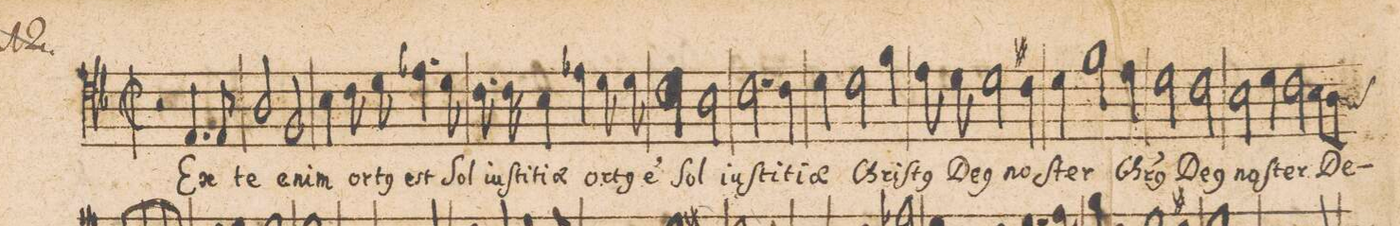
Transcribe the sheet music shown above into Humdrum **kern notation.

**kern	**text	**text
*I"ALTVS.	*	*
*clefC4	*	*
*k[b-]	*	*
*met(c|)	*	*
*M2/1	*	*
2r	.	.
4.E/	Ex	.
8E/	te	.
2A/	e-	.
2F/	-nim	.
=35-	=35-	=35-
4B-y\	.	.
8c\	or-	.
8d\	-t(us)	.
4.e-X\	est	.
8d\	Sol	.
8.c\	iuſ-	.
16c\	-ti-	.
4B-\	-tiae	.
4e-X\	.	.
8d\	or-	.
8d\	-t(us)	.
=36-	=36-	=36-
2c\	e(st)	.
2B-\	Sol	.
2.c\	iuſ-	.
4c\	-ti-	.
=37-	=37-	=37-
4d\	-tiae	.
2d\	Chriſ-	.
4f\	-t(us)	.
8eny\	.	.
8d\	De-	.
2d\	-(us)	.
4c#X\	no-	.
=38-	=38-	=38-
4d\	-ſter	.
2f\	Ch(riſ)-	.
4e\	-t(us)	.
2d\	De-	.
2cny\	-(us)	.
=39-	=39-	=39-
2B-\	no-	.
4d\	-ſter	.
2c\	.	.
8B-\L	De-	.
*custos:G	*	*
8A\J	.	.
*-	*-	*-
